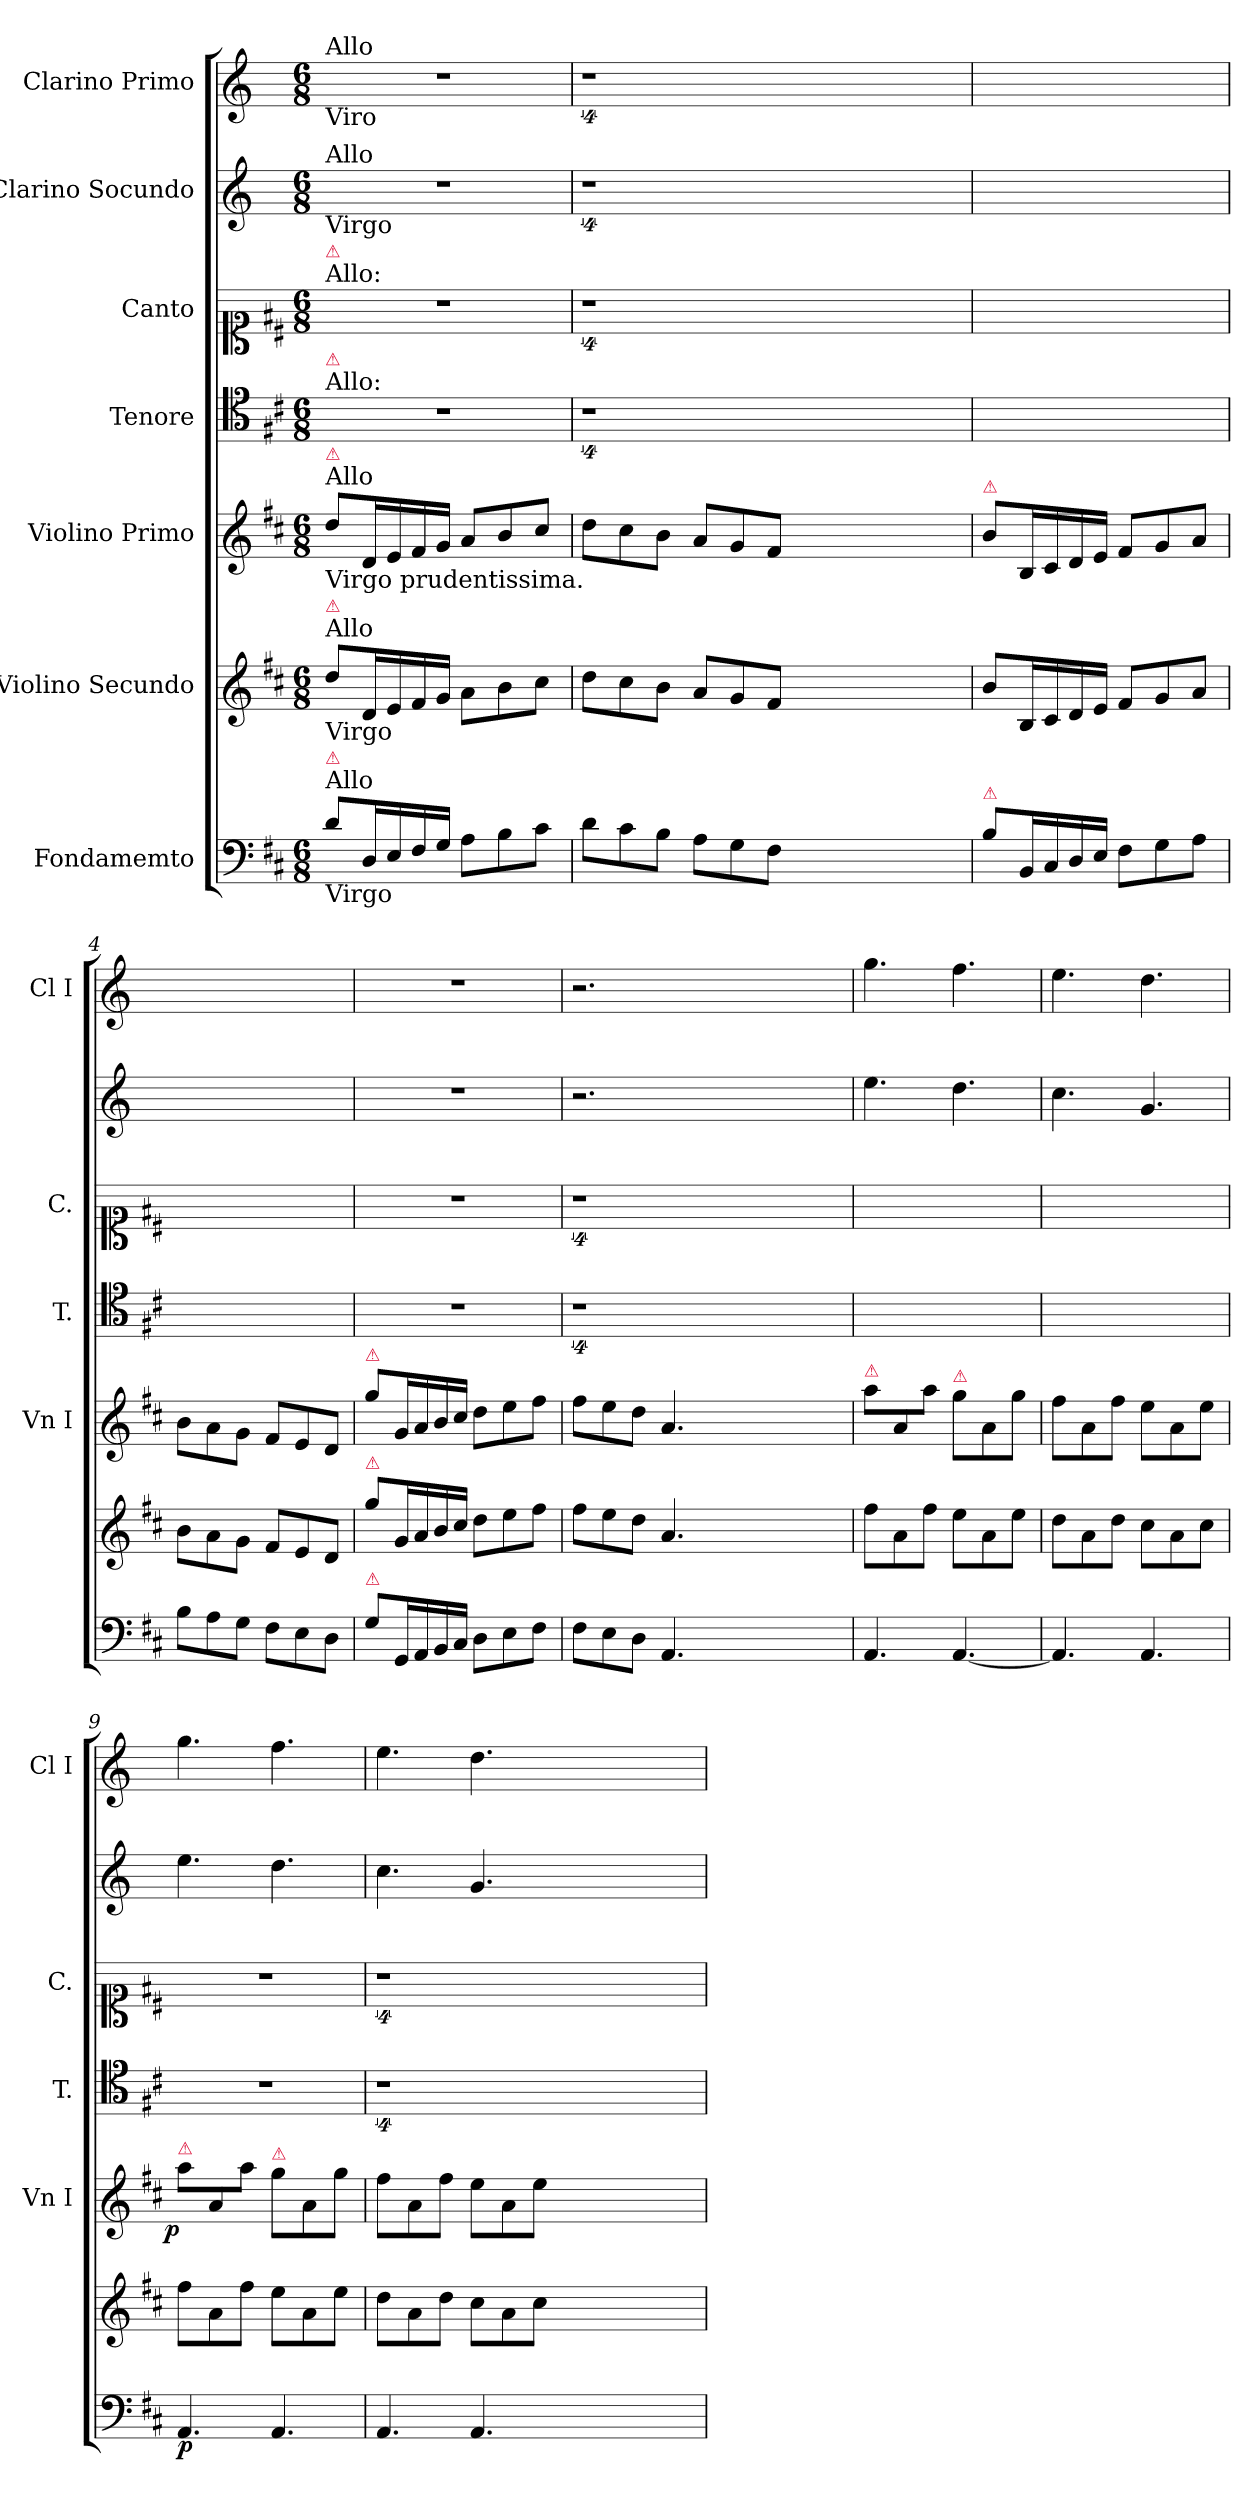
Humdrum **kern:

**kern	**dynam	**kern	**dynam	**kern	**dynam	**kern	**kern	**kern	**kern
*part7	*part7	*part6	*part6	*part5	*part5	*part4	*part3	*part2	*part1
*staff7	*staff7	*staff6	*staff6	*staff5	*staff5	*staff4	*staff3	*staff2	*staff1
*I"Fondamemto	*	*I"Violino Secundo	*	*I"Violino Primo	*	*I"Tenore	*I"Canto	*I"Clarino Socundo	*I"Clarino Primo
*	*	*	*	*I'Vn I	*	*I'T.	*I'C.	*	*I'Cl I
*clefF4	*	*clefG2	*	*clefG2	*	*clefC4	*clefC1	*clefG2	*clefG2
*	*	*	*	*	*	*	*	*ITrd-1c-2	*ITrd-1c-2
*k[f#c#]	*	*k[f#c#]	*	*k[f#c#]	*	*k[f#c#]	*k[f#c#]	*k[f#c#]	*k[f#c#]
*M6/8	*	*M6/8	*	*M6/8	*	*M6/8	*M6/8	*M6/8	*M6/8
=1	=1	=1	=1	=1	=1	=1	=1	=1	=1
!	!	!	!	!	!	!	!	!	!LO:TX:a:t=Allo
!	!	!	!	!	!	!	!	!	!LO:TX:b:t=Viro
!	!	!	!	!	!	!	!	!LO:TX:b:t=Virgo	!
!	!	!	!	!	!	!	!	!LO:TX:a:t=Allo	!
!	!	!	!	!	!	!	!LO:TX:a:t=Allo&colon;	!	!
!	!	!	!	!	!	!	!LO:TX:a:color=crimson:t=⚠	!	!
!	!	!	!	!	!	!LO:TX:a:t=Allo&colon;	!	!	!
!	!	!	!	!	!	!LO:TX:a:color=crimson:t=⚠	!	!	!
!	!	!	!	!LO:TX:a:t=Allo	!	!	!	!	!
!	!	!	!	!LO:TX:b:t=Virgo prudentissima.	!	!	!	!	!
!	!	!	!	!LO:TX:a:color=crimson:t=⚠	!	!	!	!	!
!	!	!LO:TX:a:t=Allo	!	!	!	!	!	!	!
!	!	!LO:TX:b:t=Virgo	!	!	!	!	!	!	!
!	!	!LO:TX:a:color=crimson:t=⚠	!	!	!	!	!	!	!
!LO:TX:a:t=Allo	!	!	!	!	!	!	!	!	!
!LO:TX:b:t=Virgo	!	!	!	!	!	!	!	!	!
!LO:TX:a:color=crimson:t=⚠	!	!	!	!	!	!	!	!	!
8d\L	.	8dd\L	.	8dd\L	.	2.r	2.r	2.r	2.r
16D/L	.	16d/L	.	16d/L	.	.	.	.	.
16E/	.	16e/	.	16e/	.	.	.	.	.
16F#/	.	16f#/	.	16f#/	.	.	.	.	.
16G/JJ	.	16g/JJ	.	16g/JJ	.	.	.	.	.
8A\L	.	8a\L	.	8a/L	.	.	.	.	.
8B\	.	8b\	.	8b/	.	.	.	.	.
8c#\J	.	8cc#\J	.	8cc#/J	.	.	.	.	.
=2	=2	=2	=2	=2	=2	=2	=2	=2	=2
8d\L	.	8dd\L	.	8dd\L	.	4%9r	4%9r	4%9r	4%9r
8c#\	.	8cc#\	.	8cc#\	.	.	.	.	.
8B\J	.	8b\J	.	8b\J	.	.	.	.	.
8A\L	.	8a/L	.	8a/L	.	.	.	.	.
8G\	.	8g/	.	8g/	.	.	.	.	.
8F#\J	.	8f#/J	.	8f#/J	.	.	.	.	.
1.ryy	.	1.ryy	.	1.ryy	.	.	.	.	.
=3	=3	=3	=3	=3	=3	=3	=3	=3	=3
!	!	!	!	!LO:TX:a:color=crimson:t=⚠	!	!	!	!	!
!LO:TX:a:color=crimson:t=⚠	!	!	!	!	!	!	!	!	!
8B\L	.	8b/L	.	8b\L	.	2.ryy	2.ryy	2.ryy	2.ryy
16BB/L	.	16B/L	.	16B/L	.	.	.	.	.
16C#/	.	16c#/	.	16c#/	.	.	.	.	.
16D/	.	16d/	.	16d/	.	.	.	.	.
16E/JJ	.	16e/JJ	.	16e/JJ	.	.	.	.	.
8F#\L	.	8f#/L	.	8f#/L	.	.	.	.	.
8G\	.	8g/	.	8g/	.	.	.	.	.
8A\J	.	8a/J	.	8a/J	.	.	.	.	.
=4	=4	=4	=4	=4	=4	=4	=4	=4	=4
8B\L	.	8b\L	.	8b\L	.	2.ryy	2.ryy	2.ryy	2.ryy
8A\	.	8a\	.	8a\	.	.	.	.	.
8G\J	.	8g\J	.	8g\J	.	.	.	.	.
8F#\L	.	8f#/L	.	8f#/L	.	.	.	.	.
8E\	.	8e/	.	8e/	.	.	.	.	.
8D\J	.	8d/J	.	8d/J	.	.	.	.	.
=5	=5	=5	=5	=5	=5	=5	=5	=5	=5
!	!	!	!	!LO:TX:a:color=crimson:t=⚠	!	!	!	!	!
!	!	!LO:TX:a:color=crimson:t=⚠	!	!	!	!	!	!	!
!LO:TX:a:color=crimson:t=⚠	!	!	!	!	!	!	!	!	!
8G\L	.	8gg\L	.	8gg\L	.	2.r	2.r	2.r	2.r
16GG/L	.	16g/L	.	16g/L	.	.	.	.	.
16AA/	.	16a/	.	16a/	.	.	.	.	.
16BB/	.	16b/	.	16b/	.	.	.	.	.
16C#/JJ	.	16cc#/JJ	.	16cc#/JJ	.	.	.	.	.
8D\L	.	8dd\L	.	8dd\L	.	.	.	.	.
8E\	.	8ee\	.	8ee\	.	.	.	.	.
8F#\J	.	8ff#\J	.	8ff#\J	.	.	.	.	.
=6	=6	=6	=6	=6	=6	=6	=6	=6	=6
8F#\L	.	8ff#\L	.	8ff#\L	.	4%9r	4%9r	2.r	2.r
8E\	.	8ee\	.	8ee\	.	.	.	.	.
8D\J	.	8dd\J	.	8dd\J	.	.	.	.	.
4.AA/	.	4.a/	.	4.a/	.	.	.	.	.
1.ryy	.	1.ryy	.	1.ryy	.	.	.	1.ryy	1.ryy
=7	=7	=7	=7	=7	=7	=7	=7	=7	=7
!	!	!	!	!LO:TX:a:color=crimson:t=⚠	!	!	!	!	!
4.AA/	.	8ff#\L	.	8aa\L	.	2.ryy	2.ryy	4.ff#\	4.aa\
.	.	8a\	.	8a/	.	.	.	.	.
.	.	8ff#\J	.	8aa\J	.	.	.	.	.
!	!	!	!	!LO:TX:a:color=crimson:t=⚠	!	!	!	!	!
[4.AA/	.	8ee\L	.	8gg\L	.	.	.	4.ee\	4.gg\
.	.	8a\	.	8a/	.	.	.	.	.
.	.	8ee\J	.	8gg\J	.	.	.	.	.
=8	=8	=8	=8	=8	=8	=8	=8	=8	=8
4.AA/]	.	8dd\L	.	8ff#\L	.	2.ryy	2.ryy	4.dd\	4.ff#\
.	.	8a\	.	8a\	.	.	.	.	.
.	.	8dd\J	.	8ff#\J	.	.	.	.	.
4.AA/	.	8cc#\L	.	8ee\L	.	.	.	4.a/	4.ee\
.	.	8a\	.	8a\	.	.	.	.	.
.	.	8cc#\J	.	8ee\J	.	.	.	.	.
=9	=9	=9	=9	=9	=9	=9	=9	=9	=9
!	!	!	!	!LO:TX:a:color=crimson:t=⚠	!	!	!	!	!
!	!	!	!	!	!LO:DY:rj	!	!	!	!
4.AA/	p	8ff#\L	pia	8aa\L	p	2.r	2.r	4.ff#\	4.aa\
.	.	8a\	.	8a/	.	.	.	.	.
.	.	8ff#\J	.	8aa\J	.	.	.	.	.
!	!	!	!	!LO:TX:a:color=crimson:t=⚠	!	!	!	!	!
4.AA/	.	8ee\L	.	8gg\L	.	.	.	4.ee\	4.gg\
.	.	8a\	.	8a/	.	.	.	.	.
.	.	8ee\J	.	8gg\J	.	.	.	.	.
=10	=10	=10	=10	=10	=10	=10	=10	=10	=10
4.AA/	.	8dd\L	.	8ff#\L	.	4%9r	4%9r	4.dd\	4.ff#\
.	.	8a\	.	8a\	.	.	.	.	.
.	.	8dd\J	.	8ff#\J	.	.	.	.	.
4.AA/	.	8cc#\L	.	8ee\L	.	.	.	4.a/	4.ee\
.	.	8a\	.	8a\	.	.	.	.	.
.	.	8cc#\J	.	8ee\J	.	.	.	.	.
1.ryy	.	1.ryy	.	1.ryy	.	.	.	1.ryy	1.ryy
=	=	=	=	=	=	=	=	=	=
*-	*-	*-	*-	*-	*-	*-	*-	*-	*-
